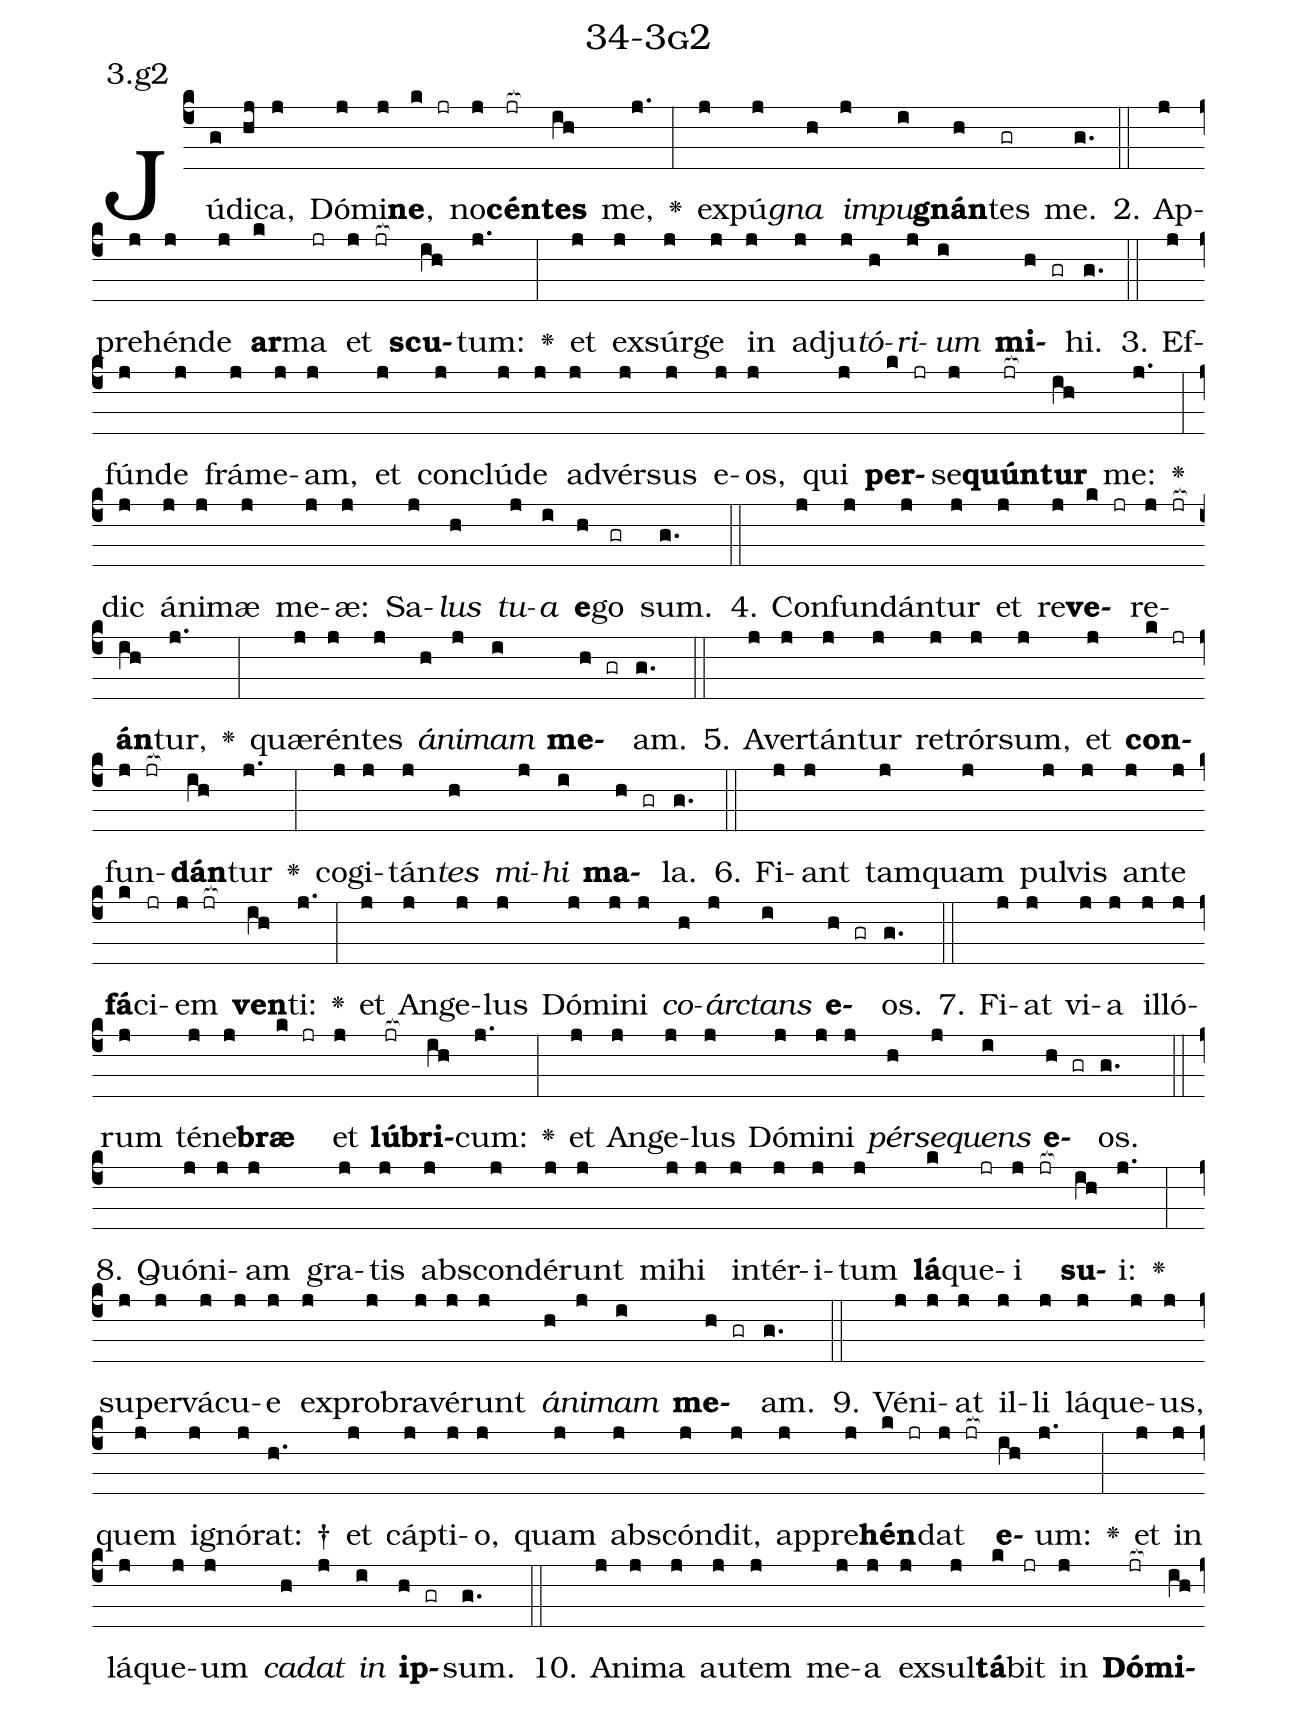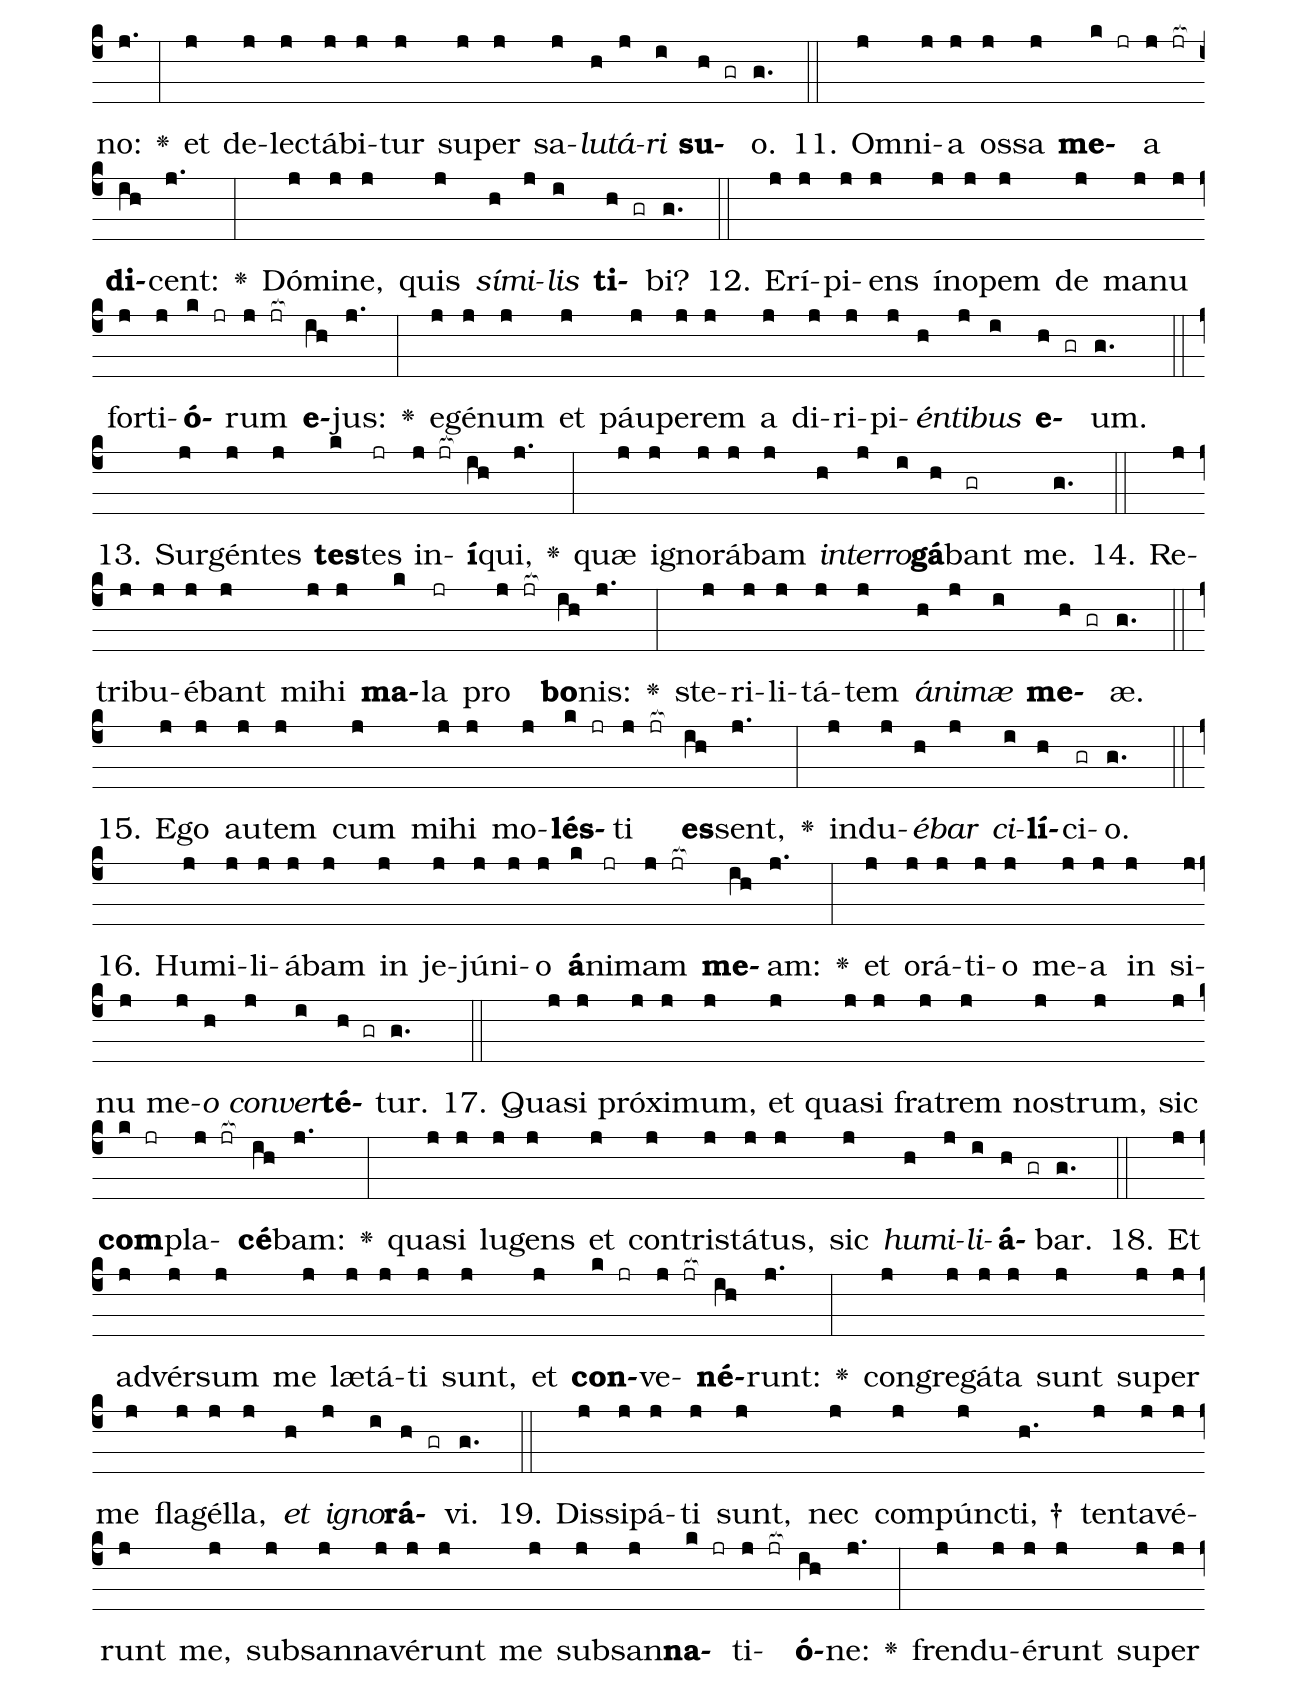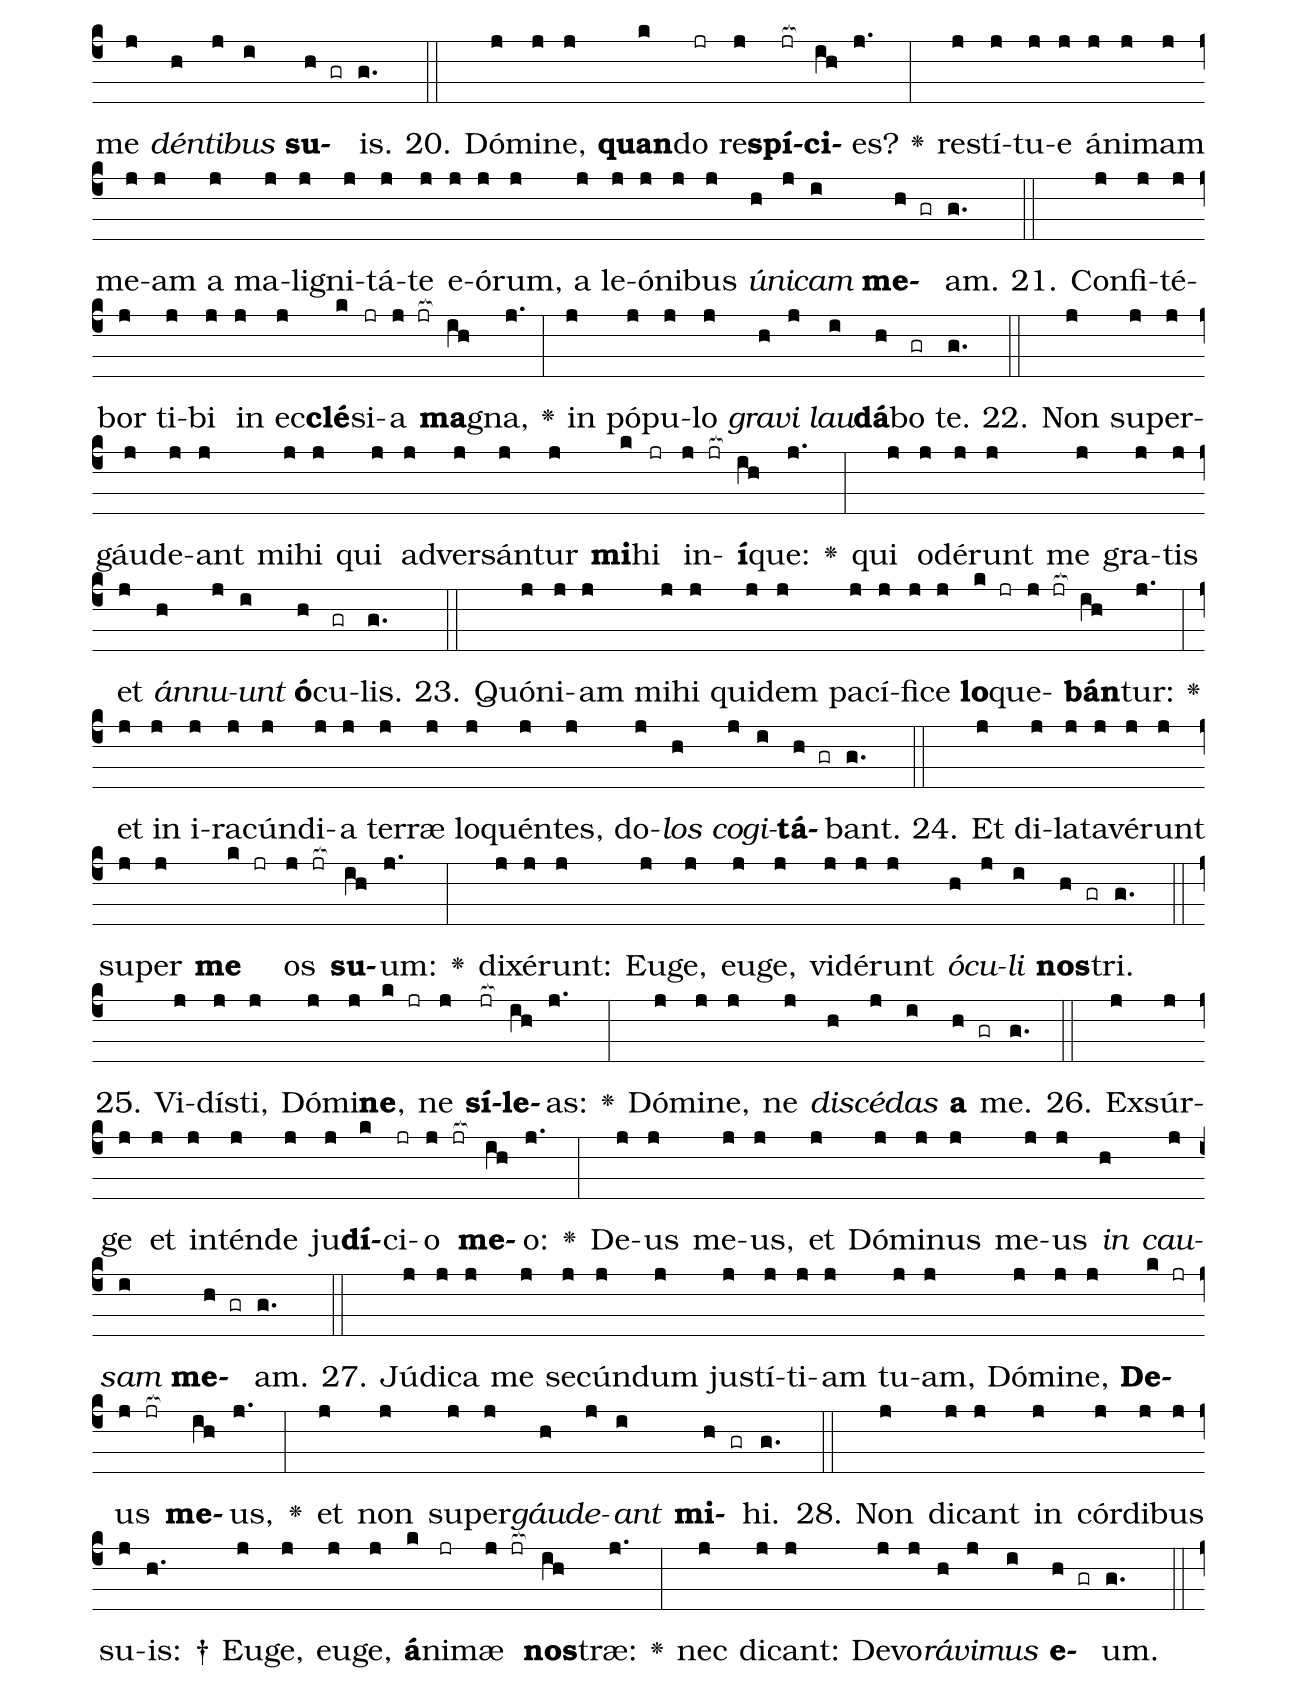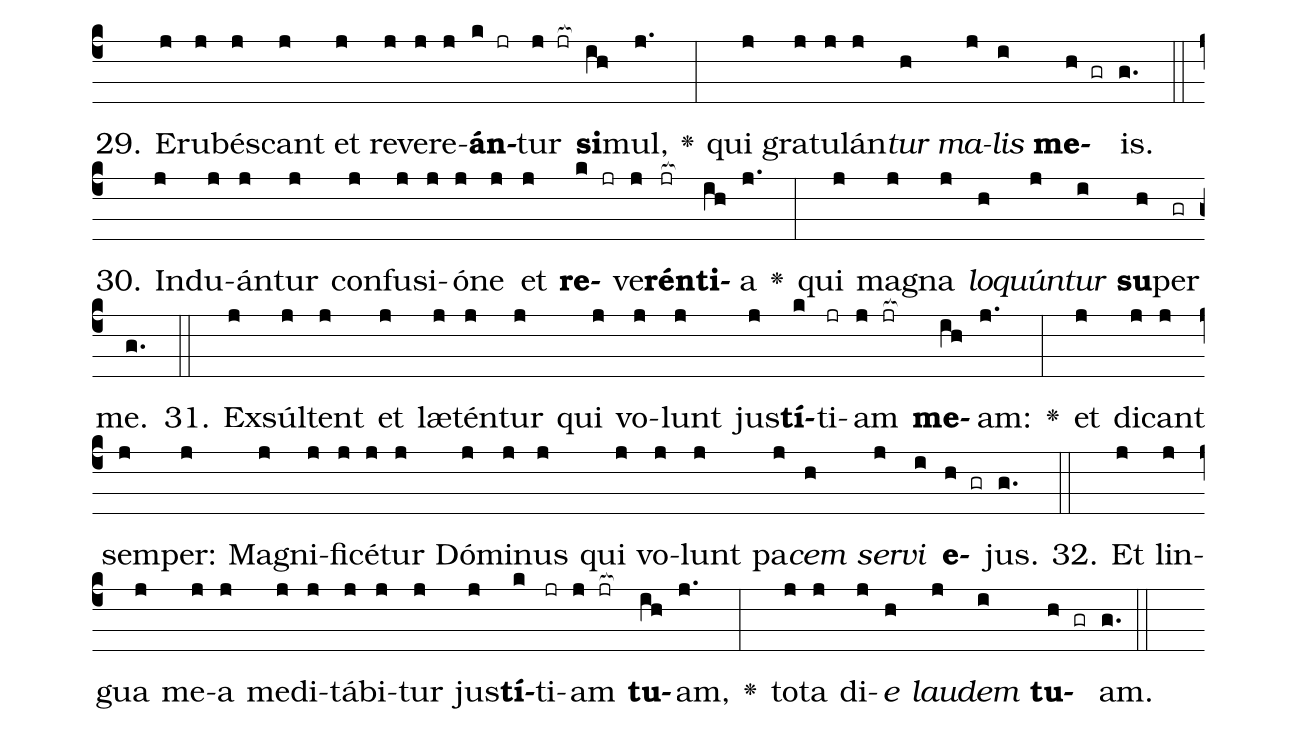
name: 34-3g2;
annotation: 3.g2;
%%
(c4)Jú(g)di(hj)ca,(j) Dó(j)mi(j)<b>ne</b>,(k jr) no(j)<b>cén</b>(jr[ocb:1{])<b>tes</b>(ih[ocb:0}]) me,(j.) <v>\greheightstar</v>(:) ex(j)pú(j)<i>gna</i>(h) <i>im</i>(j)<i>pu</i>(i)<b>gnán</b>(h)tes(gr) me.(g.) (::)
2. Ap(j)pre(j)hén(j)de(j) <b>ar</b>(k)ma(jr) et(j jr[ocb:1{]) <b>scu</b>(ih[ocb:0}])tum:(j.) <v>\greheightstar</v>(:) et(j) ex(j)súr(j)ge(j) in(j) ad(j)ju(j)<i>tó</i>(h)<i>ri</i>(j)<i>um</i>(i) <b>mi</b>(h gr)hi.(g.) (::)
3. Ef(j)fún(j)de(j) frá(j)me(j)am,(j) et(j) con(j)clú(j)de(j) ad(j)vér(j)sus(j) e(j)os,(j) qui(j) <b>per</b>(k jr)se(j)<b>quún</b>(jr[ocb:1{])<b>tur</b>(ih[ocb:0}]) me:(j.) <v>\greheightstar</v>(:) dic(j) á(j)ni(j)mæ(j) me(j)æ:(j) Sa(j)<i>lus</i>(h) <i>tu</i>(j)<i>a</i>(i) <b>e</b>(h)go(gr) sum.(g.) (::)
4. Con(j)fun(j)dán(j)tur(j) et(j) re(j)<b>ve</b>(k jr)re(j jr[ocb:1{])<b>án</b>(ih[ocb:0}])tur,(j.) <v>\greheightstar</v>(:) quæ(j)rén(j)tes(j) <i>á</i>(h)<i>ni</i>(j)<i>mam</i>(i) <b>me</b>(h gr)am.(g.) (::)
5. A(j)ver(j)tán(j)tur(j) re(j)trór(j)sum,(j) et(j) <b>con</b>(k jr)fun(j jr[ocb:1{])<b>dán</b>(ih[ocb:0}])tur(j.) <v>\greheightstar</v>(:) co(j)gi(j)tán(j)<i>tes</i>(h) <i>mi</i>(j)<i>hi</i>(i) <b>ma</b>(h gr)la.(g.) (::)
6. Fi(j)ant(j) tam(j)quam(j) pul(j)vis(j) an(j)te(j) <b>fá</b>(k)ci(jr)em(j jr[ocb:1{]) <b>ven</b>(ih[ocb:0}])ti:(j.) <v>\greheightstar</v>(:) et(j) An(j)ge(j)lus(j) Dó(j)mi(j)ni(j) <i>co</i>(h)<i>árc</i>(j)<i>tans</i>(i) <b>e</b>(h gr)os.(g.) (::)
7. Fi(j)at(j) vi(j)a(j) il(j)ló(j)rum(j) té(j)ne(j)<b>bræ</b>(k jr) et(j) <b>lú</b>(jr[ocb:1{])<b>bri</b>(ih[ocb:0}])cum:(j.) <v>\greheightstar</v>(:) et(j) An(j)ge(j)lus(j) Dó(j)mi(j)ni(j) <i>pér</i>(h)<i>se</i>(j)<i>quens</i>(i) <b>e</b>(h gr)os.(g.) (::)
8. Quón(j)i(j)am(j) gra(j)tis(j) abs(j)con(j)dé(j)runt(j) mi(j)hi(j) in(j)tér(j)i(j)tum(j) <b>lá</b>(k)que(jr)i(j jr[ocb:1{]) <b>su</b>(ih[ocb:0}])i:(j.) <v>\greheightstar</v>(:) su(j)per(j)vá(j)cu(j)e(j) ex(j)pro(j)bra(j)vé(j)runt(j) <i>á</i>(h)<i>ni</i>(j)<i>mam</i>(i) <b>me</b>(h gr)am.(g.) (::)
9. Vé(j)ni(j)at(j) il(j)li(j) lá(j)que(j)us,(j) quem(j) i(j)gnó(j)rat: †(h.) et(j) cáp(j)ti(j)o,(j) quam(j) abs(j)cón(j)dit,(j) ap(j)pre(j)<b>hén</b>(k jr)dat(j jr[ocb:1{]) <b>e</b>(ih[ocb:0}])um:(j.) <v>\greheightstar</v>(:) et(j) in(j) lá(j)que(j)um(j) <i>ca</i>(h)<i>dat</i>(j) <i>in</i>(i) <b>ip</b>(h gr)sum.(g.) (::)
10. A(j)ni(j)ma(j) au(j)tem(j) me(j)a(j) ex(j)sul(j)<b>tá</b>(k)bit(jr) in(j) <b>Dó</b>(jr[ocb:1{])<b>mi</b>(ih[ocb:0}])no:(j.) <v>\greheightstar</v>(:) et(j) de(j)lec(j)tá(j)bi(j)tur(j) su(j)per(j) sa(j)<i>lu</i>(h)<i>tá</i>(j)<i>ri</i>(i) <b>su</b>(h gr)o.(g.) (::)
11. Om(j)ni(j)a(j) os(j)sa(j) <b>me</b>(k jr)a(j jr[ocb:1{]) <b>di</b>(ih[ocb:0}])cent:(j.) <v>\greheightstar</v>(:) Dó(j)mi(j)ne,(j) quis(j) <i>sí</i>(h)<i>mi</i>(j)<i>lis</i>(i) <b>ti</b>(h gr)bi?(g.) (::)
12. E(j)rí(j)pi(j)ens(j) ín(j)o(j)pem(j) de(j) ma(j)nu(j) for(j)ti(j)<b>ó</b>(k jr)rum(j jr[ocb:1{]) <b>e</b>(ih[ocb:0}])jus:(j.) <v>\greheightstar</v>(:) e(j)gé(j)num(j) et(j) páu(j)pe(j)rem(j) a(j) di(j)ri(j)pi(j)<i>én</i>(h)<i>ti</i>(j)<i>bus</i>(i) <b>e</b>(h gr)um.(g.) (::)
13. Sur(j)gén(j)tes(j) <b>tes</b>(k)tes(jr) in(j jr[ocb:1{])<b>í</b>(ih[ocb:0}])qui,(j.) <v>\greheightstar</v>(:) quæ(j) i(j)gno(j)rá(j)bam(j) <i>in</i>(h)<i>ter</i>(j)<i>ro</i>(i)<b>gá</b>(h)bant(gr) me.(g.) (::)
14. Re(j)tri(j)bu(j)é(j)bant(j) mi(j)hi(j) <b>ma</b>(k)la(jr) pro(j jr[ocb:1{]) <b>bo</b>(ih[ocb:0}])nis:(j.) <v>\greheightstar</v>(:) ste(j)ri(j)li(j)tá(j)tem(j) <i>á</i>(h)<i>ni</i>(j)<i>mæ</i>(i) <b>me</b>(h gr)æ.(g.) (::)
15. E(j)go(j) au(j)tem(j) cum(j) mi(j)hi(j) mo(j)<b>lés</b>(k jr)ti(j jr[ocb:1{]) <b>es</b>(ih[ocb:0}])sent,(j.) <v>\greheightstar</v>(:) ind(j)u(j)<i>é</i>(h)<i>bar</i>(j) <i>ci</i>(i)<b>lí</b>(h)ci(gr)o.(g.) (::)
16. Hu(j)mi(j)li(j)á(j)bam(j) in(j) je(j)jú(j)ni(j)o(j) <b>á</b>(k)ni(jr)mam(j jr[ocb:1{]) <b>me</b>(ih[ocb:0}])am:(j.) <v>\greheightstar</v>(:) et(j) o(j)rá(j)ti(j)o(j) me(j)a(j) in(j) si(j)nu(j) me(j)<i>o</i>(h) <i>con</i>(j)<i>ver</i>(i)<b>té</b>(h gr)tur.(g.) (::)
17. Qua(j)si(j) pró(j)xi(j)mum,(j) et(j) qua(j)si(j) fra(j)trem(j) nos(j)trum,(j) sic(j) <b>com</b>(k jr)pla(j jr[ocb:1{])<b>cé</b>(ih[ocb:0}])bam:(j.) <v>\greheightstar</v>(:) qua(j)si(j) lu(j)gens(j) et(j) con(j)tris(j)tá(j)tus,(j) sic(j) <i>hu</i>(h)<i>mi</i>(j)<i>li</i>(i)<b>á</b>(h gr)bar.(g.) (::)
18. Et(j) ad(j)vér(j)sum(j) me(j) læ(j)tá(j)ti(j) sunt,(j) et(j) <b>con</b>(k jr)ve(j jr[ocb:1{])<b>né</b>(ih[ocb:0}])runt:(j.) <v>\greheightstar</v>(:) con(j)gre(j)gá(j)ta(j) sunt(j) su(j)per(j) me(j) fla(j)gél(j)la,(j) <i>et</i>(h) <i>i</i>(j)<i>gno</i>(i)<b>rá</b>(h gr)vi.(g.) (::)
19. Dis(j)si(j)pá(j)ti(j) sunt,(j) nec(j) com(j)púnc(j)ti, †(h.) ten(j)ta(j)vé(j)runt(j) me,(j) sub(j)san(j)na(j)vé(j)runt(j) me(j) sub(j)san(j)<b>na</b>(k jr)ti(j jr[ocb:1{])<b>ó</b>(ih[ocb:0}])ne:(j.) <v>\greheightstar</v>(:) fren(j)du(j)é(j)runt(j) su(j)per(j) me(j) <i>dén</i>(h)<i>ti</i>(j)<i>bus</i>(i) <b>su</b>(h gr)is.(g.) (::)
20. Dó(j)mi(j)ne,(j) <b>quan</b>(k)do(jr) re(j)<b>spí</b>(jr[ocb:1{])<b>ci</b>(ih[ocb:0}])es?(j.) <v>\greheightstar</v>(:) re(j)stí(j)tu(j)e(j) á(j)ni(j)mam(j) me(j)am(j) a(j) ma(j)li(j)gni(j)tá(j)te(j) e(j)ó(j)rum,(j) a(j) le(j)ó(j)ni(j)bus(j) <i>ú</i>(h)<i>ni</i>(j)<i>cam</i>(i) <b>me</b>(h gr)am.(g.) (::)
21. Con(j)fi(j)té(j)bor(j) ti(j)bi(j) in(j) ec(j)<b>clé</b>(k)si(jr)a(j jr[ocb:1{]) <b>ma</b>(ih[ocb:0}])gna,(j.) <v>\greheightstar</v>(:) in(j) pó(j)pu(j)lo(j) <i>gra</i>(h)<i>vi</i>(j) <i>lau</i>(i)<b>dá</b>(h)bo(gr) te.(g.) (::)
22. Non(j) su(j)per(j)gáu(j)de(j)ant(j) mi(j)hi(j) qui(j) ad(j)ver(j)sán(j)tur(j) <b>mi</b>(k)hi(jr) in(j jr[ocb:1{])<b>í</b>(ih[ocb:0}])que:(j.) <v>\greheightstar</v>(:) qui(j) o(j)dé(j)runt(j) me(j) gra(j)tis(j) et(j) <i>án</i>(h)<i>nu</i>(j)<i>unt</i>(i) <b>ó</b>(h)cu(gr)lis.(g.) (::)
23. Quón(j)i(j)am(j) mi(j)hi(j) qui(j)dem(j) pa(j)cí(j)fi(j)ce(j) <b>lo</b>(k jr)que(j jr[ocb:1{])<b>bán</b>(ih[ocb:0}])tur:(j.) <v>\greheightstar</v>(:) et(j) in(j) i(j)ra(j)cún(j)di(j)a(j) ter(j)ræ(j) lo(j)quén(j)tes,(j) do(j)<i>los</i>(h) <i>co</i>(j)<i>gi</i>(i)<b>tá</b>(h gr)bant.(g.) (::)
24. Et(j) di(j)la(j)ta(j)vé(j)runt(j) su(j)per(j) <b>me</b>(k jr) os(j jr[ocb:1{]) <b>su</b>(ih[ocb:0}])um:(j.) <v>\greheightstar</v>(:) di(j)xé(j)runt:(j) Eu(j)ge,(j) eu(j)ge,(j) vi(j)dé(j)runt(j) <i>ó</i>(h)<i>cu</i>(j)<i>li</i>(i) <b>nos</b>(h gr)tri.(g.) (::)
25. Vi(j)dís(j)ti,(j) Dó(j)mi(j)<b>ne</b>,(k jr) ne(j) <b>sí</b>(jr[ocb:1{])<b>le</b>(ih[ocb:0}])as:(j.) <v>\greheightstar</v>(:) Dó(j)mi(j)ne,(j) ne(j) <i>di</i>(h)<i>scé</i>(j)<i>das</i>(i) <b>a</b>(h gr) me.(g.) (::)
26. Ex(j)súr(j)ge(j) et(j) in(j)tén(j)de(j) ju(j)<b>dí</b>(k)ci(jr)o(j jr[ocb:1{]) <b>me</b>(ih[ocb:0}])o:(j.) <v>\greheightstar</v>(:) De(j)us(j) me(j)us,(j) et(j) Dó(j)mi(j)nus(j) me(j)us(j) <i>in</i>(h) <i>cau</i>(j)<i>sam</i>(i) <b>me</b>(h gr)am.(g.) (::)
27. Jú(j)di(j)ca(j) me(j) se(j)cún(j)dum(j) jus(j)tí(j)ti(j)am(j) tu(j)am,(j) Dó(j)mi(j)ne,(j) <b>De</b>(k jr)us(j jr[ocb:1{]) <b>me</b>(ih[ocb:0}])us,(j.) <v>\greheightstar</v>(:) et(j) non(j) su(j)per(j)<i>gáu</i>(h)<i>de</i>(j)<i>ant</i>(i) <b>mi</b>(h gr)hi.(g.) (::)
28. Non(j) di(j)cant(j) in(j) cór(j)di(j)bus(j) su(j)is: †(h.) Eu(j)ge,(j) eu(j)ge,(j) <b>á</b>(k)ni(jr)mæ(j jr[ocb:1{]) <b>nos</b>(ih[ocb:0}])træ:(j.) <v>\greheightstar</v>(:) nec(j) di(j)cant:(j) De(j)vo(j)<i>rá</i>(h)<i>vi</i>(j)<i>mus</i>(i) <b>e</b>(h gr)um.(g.) (::)
29. E(j)ru(j)bés(j)cant(j) et(j) re(j)ve(j)re(j)<b>án</b>(k jr)tur(j jr[ocb:1{]) <b>si</b>(ih[ocb:0}])mul,(j.) <v>\greheightstar</v>(:) qui(j) gra(j)tu(j)lán(j)<i>tur</i>(h) <i>ma</i>(j)<i>lis</i>(i) <b>me</b>(h gr)is.(g.) (::)
30. Ind(j)u(j)án(j)tur(j) con(j)fu(j)si(j)ó(j)ne(j) et(j) <b>re</b>(k jr)ve(j)<b>rén</b>(jr[ocb:1{])<b>ti</b>(ih[ocb:0}])a(j.) <v>\greheightstar</v>(:) qui(j) ma(j)gna(j) <i>lo</i>(h)<i>quún</i>(j)<i>tur</i>(i) <b>su</b>(h)per(gr) me.(g.) (::)
31. Ex(j)súl(j)tent(j) et(j) læ(j)tén(j)tur(j) qui(j) vo(j)lunt(j) jus(j)<b>tí</b>(k)ti(jr)am(j jr[ocb:1{]) <b>me</b>(ih[ocb:0}])am:(j.) <v>\greheightstar</v>(:) et(j) di(j)cant(j) sem(j)per:(j) Ma(j)gni(j)fi(j)cé(j)tur(j) Dó(j)mi(j)nus(j) qui(j) vo(j)lunt(j) pa(j)<i>cem</i>(h) <i>ser</i>(j)<i>vi</i>(i) <b>e</b>(h gr)jus.(g.) (::)
32. Et(j) lin(j)gua(j) me(j)a(j) me(j)di(j)tá(j)bi(j)tur(j) jus(j)<b>tí</b>(k)ti(jr)am(j jr[ocb:1{]) <b>tu</b>(ih[ocb:0}])am,(j.) <v>\greheightstar</v>(:) to(j)ta(j) di(j)<i>e</i>(h) <i>lau</i>(j)<i>dem</i>(i) <b>tu</b>(h gr)am.(g.) (::)
